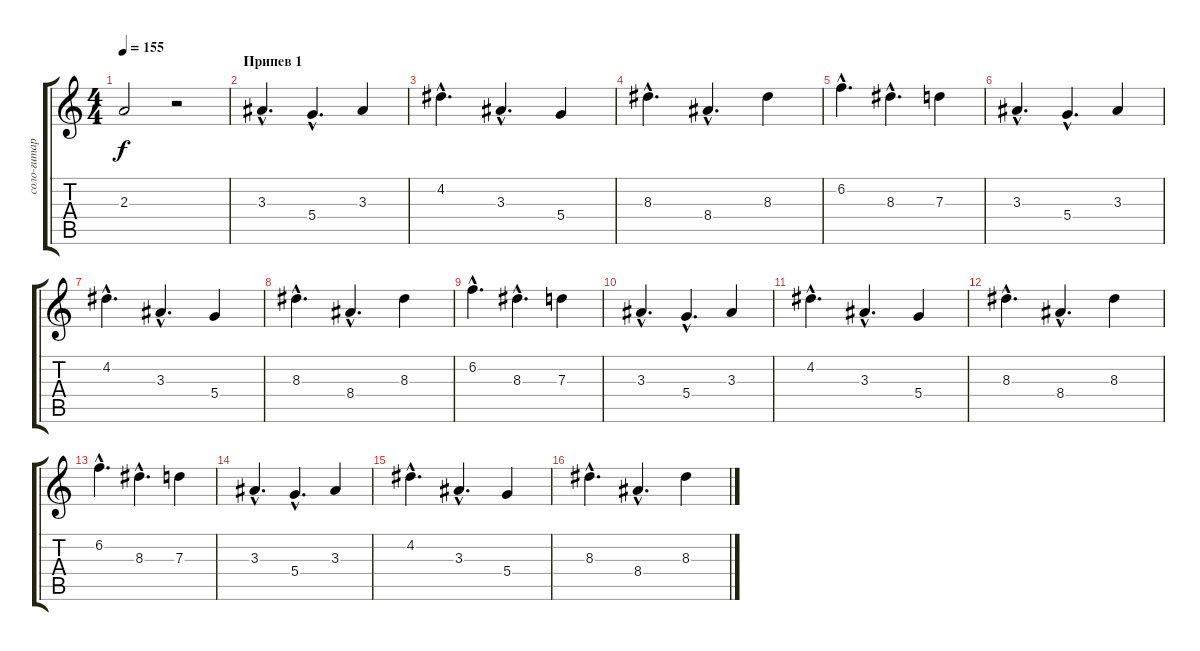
\track ("соло-гитара Shura Bi" "соло-гитар") {instrument electricguitarjazz}
\staff {score tabs}
\tuning (E4 B3 G3 D3 A2 E2) {hide}
\ts (4 4)
\tempo 155
\clef g2
\ks c
2.3.2{dy f} r.2 |
\section ("" "Припев 1")
3.3{hac}.4{d} 5.4{hac}.4{d} 3.3.4 |
4.2{hac}.4{d} 3.3{hac}.4{d} 5.4.4 |
8.3{hac}.4{d} 8.4{hac}.4{d} 8.3.4 |
6.2{hac}.4{d} 8.3{hac}.4{d} 7.3.4 |
3.3{hac}.4{d} 5.4{hac}.4{d} 3.3.4 |
4.2{hac}.4{d} 3.3{hac}.4{d} 5.4.4 |
8.3{hac}.4{d} 8.4{hac}.4{d} 8.3.4 |
6.2{hac}.4{d} 8.3{hac}.4{d} 7.3.4 |
3.3{hac}.4{d} 5.4{hac}.4{d} 3.3.4 |
4.2{hac}.4{d} 3.3{hac}.4{d} 5.4.4 |
8.3{hac}.4{d} 8.4{hac}.4{d} 8.3.4 |
6.2{hac}.4{d} 8.3{hac}.4{d} 7.3.4 |
3.3{hac}.4{d} 5.4{hac}.4{d} 3.3.4 |
4.2{hac}.4{d} 3.3{hac}.4{d} 5.4.4 |
8.3{hac}.4{d} 8.4{hac}.4{d} 8.3.4
